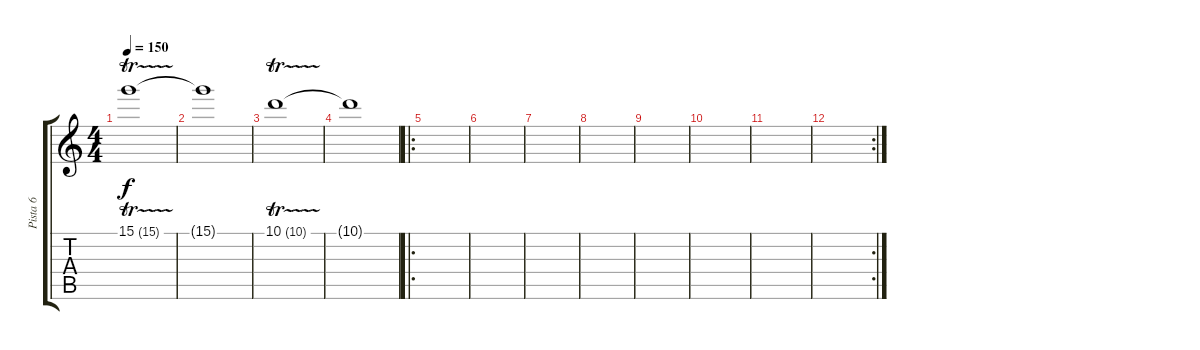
\track ("Pista 6" "Pista 6") {instrument distortionguitar}
\staff {score tabs}
\tuning (E4 B3 G3 D3 A2 E2) {hide}
\ts (4 4)
\tempo 150
\clef g2
\ks c
15.1{tr (15 16)}.1{dy f} |
15.1{t}.1 |
10.1{tr (10 16)}.1 |
10.1{t}.1 |
\ro
|
|
|
|
|
|
|
\rc 2
